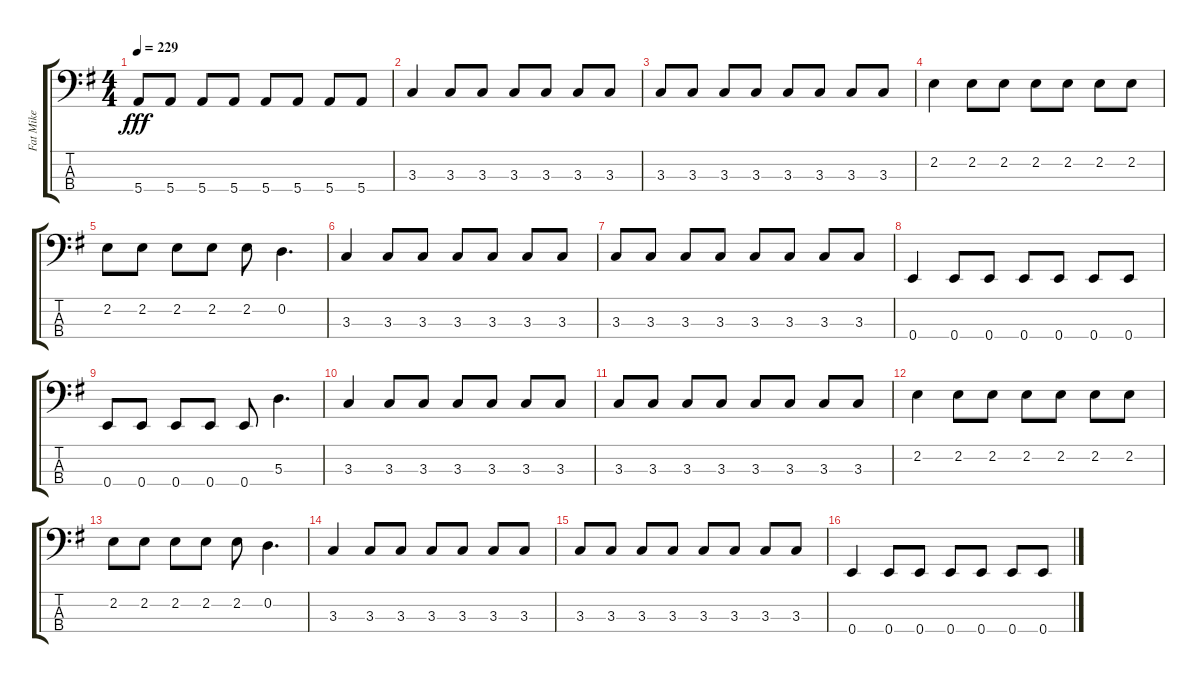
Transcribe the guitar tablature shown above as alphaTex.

\track ("Fat Mike" "Fat Mike") {instrument electricbasspick}
\staff {score tabs}
\tuning (G2 D2 A1 E1) {hide}
\ts (4 4)
\tempo 229
\clef f4
\ks eminor
5.4.8{dy fff} 5.4.8 5.4.8 5.4.8 5.4.8 5.4.8 5.4.8 5.4.8 |
3.3.4 3.3.8 3.3.8 3.3.8 3.3.8 3.3.8 3.3.8 |
3.3.8 3.3.8 3.3.8 3.3.8 3.3.8 3.3.8 3.3.8 3.3.8 |
2.2.4 2.2.8 2.2.8 2.2.8 2.2.8 2.2.8 2.2.8 |
2.2.8 2.2.8 2.2.8 2.2.8 2.2.8 0.2.4{d} |
3.3.4 3.3.8 3.3.8 3.3.8 3.3.8 3.3.8 3.3.8 |
3.3.8 3.3.8 3.3.8 3.3.8 3.3.8 3.3.8 3.3.8 3.3.8 |
0.4.4 0.4.8 0.4.8 0.4.8 0.4.8 0.4.8 0.4.8 |
0.4.8 0.4.8 0.4.8 0.4.8 0.4.8 5.3.4{d} |
3.3.4 3.3.8 3.3.8 3.3.8 3.3.8 3.3.8 3.3.8 |
3.3.8 3.3.8 3.3.8 3.3.8 3.3.8 3.3.8 3.3.8 3.3.8 |
2.2.4 2.2.8 2.2.8 2.2.8 2.2.8 2.2.8 2.2.8 |
2.2.8 2.2.8 2.2.8 2.2.8 2.2.8 0.2.4{d} |
3.3.4 3.3.8 3.3.8 3.3.8 3.3.8 3.3.8 3.3.8 |
3.3.8 3.3.8 3.3.8 3.3.8 3.3.8 3.3.8 3.3.8 3.3.8 |
0.4.4 0.4.8 0.4.8 0.4.8 0.4.8 0.4.8 0.4.8
